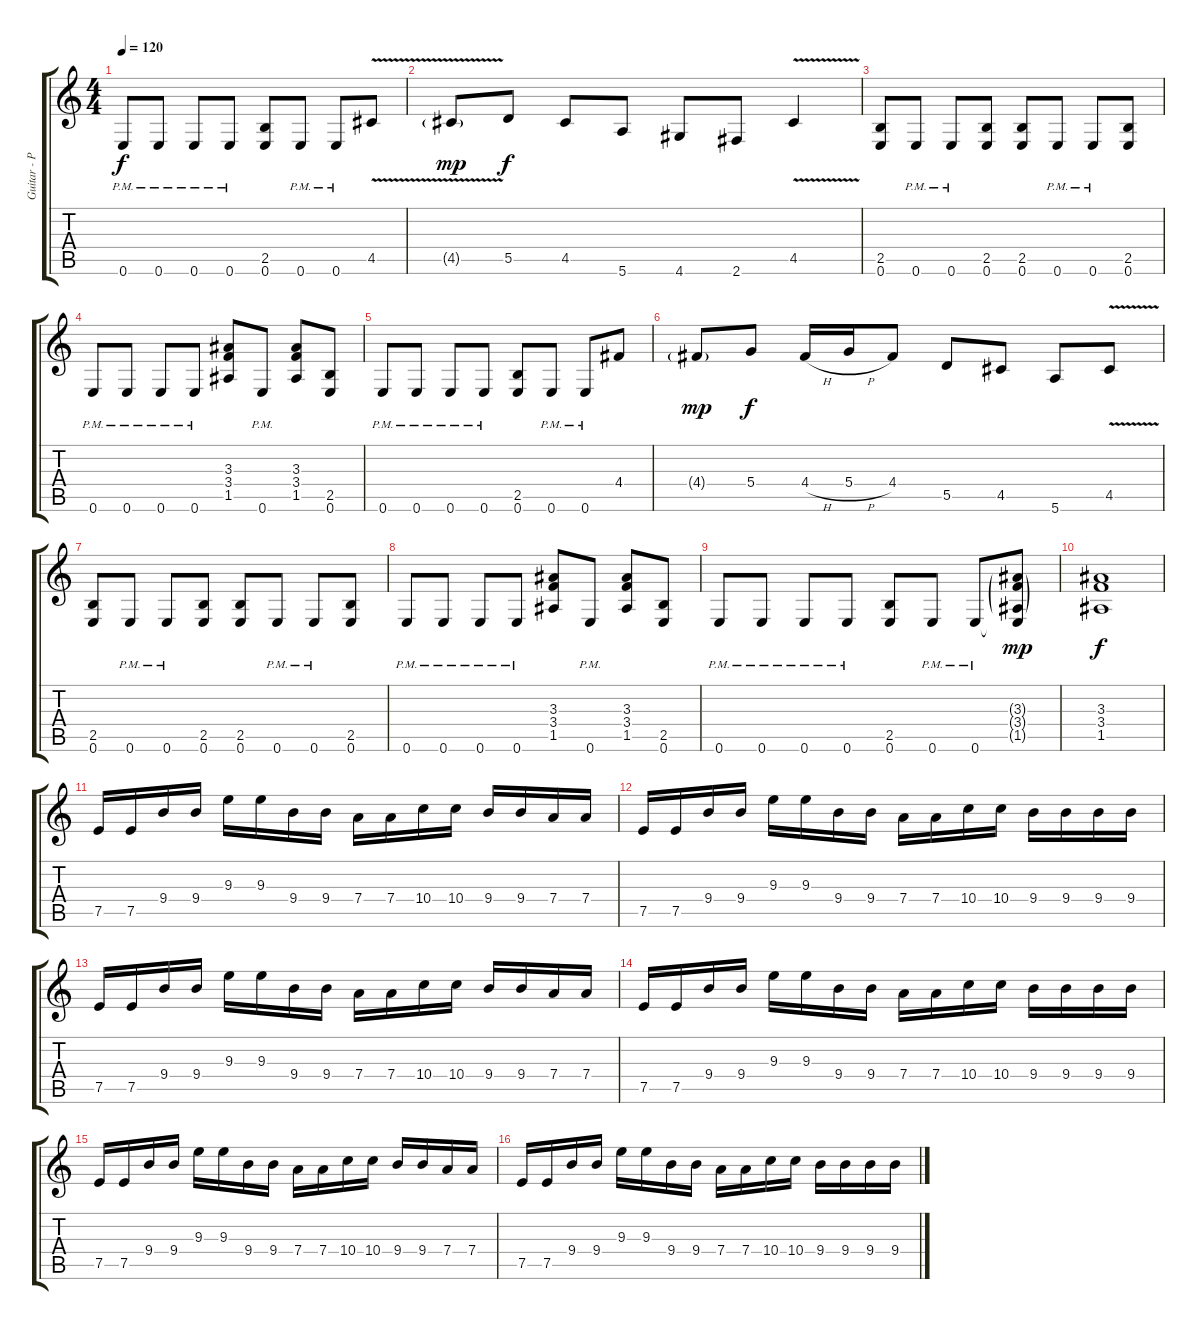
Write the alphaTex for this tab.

\track ("Guitar - Peter" "Guitar - P") {instrument distortionguitar}
\staff {score tabs}
\tuning (E4 B3 G3 D3 A2 E2) {hide}
\ts (4 4)
\tempo 120
\clef g2
\ks c
0.6{pm}.8{dy f} 0.6{pm}.8 0.6{pm}.8 0.6{pm}.8 (2.5 0.6).8 0.6{pm}.8 0.6{pm}.8 4.5{v}.8 |
4.5{v g}.8{dy mp} 5.5.8{dy f} 4.5.8 5.6.8 4.6.8 2.6.8 4.5{v}.4 |
(2.5 0.6).8 0.6{pm}.8 0.6{pm}.8 (2.5 0.6).8 (2.5 0.6).8 0.6{pm}.8 0.6{pm}.8 (2.5 0.6).8 |
0.6{pm}.8 0.6{pm}.8 0.6{pm}.8 0.6{pm}.8 (3.3 3.4 1.5).8 0.6{pm}.8 (3.3 3.4 1.5).8 (2.5 0.6).8 |
0.6{pm}.8 0.6{pm}.8 0.6{pm}.8 0.6{pm}.8 (2.5 0.6).8 0.6{pm}.8 0.6{pm}.8 4.4.8 |
4.4{g}.8{dy mp} 5.4.8{dy f} 4.4{h}.16 5.4{h}.16 4.4.8 5.5.8 4.5.8 5.6.8 4.5{v}.8 |
(2.5 0.6).8 0.6{pm}.8 0.6{pm}.8 (2.5 0.6).8 (2.5 0.6).8 0.6{pm}.8 0.6{pm}.8 (2.5 0.6).8 |
0.6{pm}.8 0.6{pm}.8 0.6{pm}.8 0.6{pm}.8 (3.3 3.4 1.5).8 0.6{pm}.8 (3.3 3.4 1.5).8 (2.5 0.6).8 |
0.6{pm}.8 0.6{pm}.8 0.6{pm}.8 0.6{pm}.8 (2.5 0.6).8 0.6{pm}.8 0.6{pm}.8 (3.3{g} 3.4{g} 1.5{g} 0.6{t}).8{dy mp} |
(3.3 3.4 1.5).1{dy f} |
7.5.16 7.5.16 9.4.16 9.4.16 9.3.16 9.3.16 9.4.16 9.4.16 7.4.16 7.4.16 10.4.16 10.4.16 9.4.16 9.4.16 7.4.16 7.4.16 |
7.5.16 7.5.16 9.4.16 9.4.16 9.3.16 9.3.16 9.4.16 9.4.16 7.4.16 7.4.16 10.4.16 10.4.16 9.4.16 9.4.16 9.4.16 9.4.16 |
7.5.16 7.5.16 9.4.16 9.4.16 9.3.16 9.3.16 9.4.16 9.4.16 7.4.16 7.4.16 10.4.16 10.4.16 9.4.16 9.4.16 7.4.16 7.4.16 |
7.5.16 7.5.16 9.4.16 9.4.16 9.3.16 9.3.16 9.4.16 9.4.16 7.4.16 7.4.16 10.4.16 10.4.16 9.4.16 9.4.16 9.4.16 9.4.16 |
7.5.16 7.5.16 9.4.16 9.4.16 9.3.16 9.3.16 9.4.16 9.4.16 7.4.16 7.4.16 10.4.16 10.4.16 9.4.16 9.4.16 7.4.16 7.4.16 |
7.5.16 7.5.16 9.4.16 9.4.16 9.3.16 9.3.16 9.4.16 9.4.16 7.4.16 7.4.16 10.4.16 10.4.16 9.4.16 9.4.16 9.4.16 9.4.16
